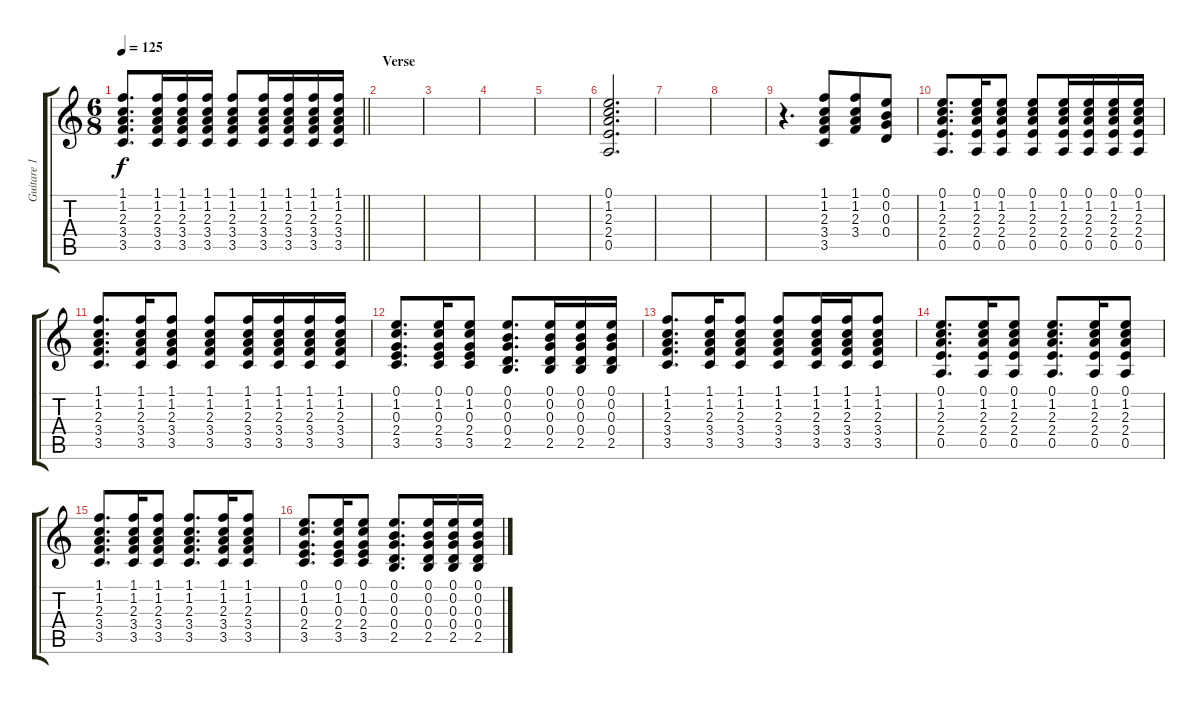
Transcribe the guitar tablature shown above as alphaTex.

\track ("Guitare 1" "Guitare 1") {instrument acousticguitarnylon}
\staff {score tabs}
\tuning (E4 B3 G3 D3 A2 E2) {hide}
\ts (6 8)
\tempo 125
\clef g2
\barLineRight lightlight
\ks c
(1.1 1.2 2.3 3.4 3.5).8{d dy f} (1.1 1.2 2.3 3.4 3.5).16 (1.1 1.2 2.3 3.4 3.5).16 (1.1 1.2 2.3 3.4 3.5).16 (1.1 1.2 2.3 3.4 3.5).8 (1.1 1.2 2.3 3.4 3.5).16 (1.1 1.2 2.3 3.4 3.5).16 (1.1 1.2 2.3 3.4 3.5).16 (1.1 1.2 2.3 3.4 3.5).16 |
\section ("" "Verse")
|
|
|
|
(0.1 1.2 2.3 2.4 0.5).2{d} |
|
|
r.4{d} (1.1 1.2 2.3 3.4 3.5).8 (1.1 1.2 2.3 3.4).8 (0.1 0.2 0.3 0.4).8 |
(0.1 1.2 2.3 2.4 0.5).8{d} (0.1 1.2 2.3 2.4 0.5).16 (0.1 1.2 2.3 2.4 0.5).8 (0.1 1.2 2.3 2.4 0.5).8 (0.1 1.2 2.3 2.4 0.5).16 (0.1 1.2 2.3 2.4 0.5).16 (0.1 1.2 2.3 2.4 0.5).16 (0.1 1.2 2.3 2.4 0.5).16 |
(1.1 1.2 2.3 3.4 3.5).8{d} (1.1 1.2 2.3 3.4 3.5).16 (1.1 1.2 2.3 3.4 3.5).8 (1.1 1.2 2.3 3.4 3.5).8 (1.1 1.2 2.3 3.4 3.5).16 (1.1 1.2 2.3 3.4 3.5).16 (1.1 1.2 2.3 3.4 3.5).16 (1.1 1.2 2.3 3.4 3.5).16 |
(0.1 1.2 0.3 2.4 3.5).8{d} (0.1 1.2 0.3 2.4 3.5).16 (0.1 1.2 0.3 2.4 3.5).8 (0.1 0.2 0.3 0.4 2.5).8{d} (0.1 0.2 0.3 0.4 2.5).16 (0.1 0.2 0.3 0.4 2.5).16 (0.1 0.2 0.3 0.4 2.5).16 |
(1.1 1.2 2.3 3.4 3.5).8{d} (1.1 1.2 2.3 3.4 3.5).16 (1.1 1.2 2.3 3.4 3.5).8 (1.1 1.2 2.3 3.4 3.5).8 (1.1 1.2 2.3 3.4 3.5).16 (1.1 1.2 2.3 3.4 3.5).16 (1.1 1.2 2.3 3.4 3.5).8 |
(0.1 1.2 2.3 2.4 0.5).8{d} (0.1 1.2 2.3 2.4 0.5).16 (0.1 1.2 2.3 2.4 0.5).8 (0.1 1.2 2.3 2.4 0.5).8{d} (0.1 1.2 2.3 2.4 0.5).16 (0.1 1.2 2.3 2.4 0.5).8 |
(1.1 1.2 2.3 3.4 3.5).8{d} (1.1 1.2 2.3 3.4 3.5).16 (1.1 1.2 2.3 3.4 3.5).8 (1.1 1.2 2.3 3.4 3.5).8{d} (1.1 1.2 2.3 3.4 3.5).16 (1.1 1.2 2.3 3.4 3.5).8 |
(0.1 1.2 0.3 2.4 3.5).8{d} (0.1 1.2 0.3 2.4 3.5).16 (0.1 1.2 0.3 2.4 3.5).8 (0.1 0.2 0.3 0.4 2.5).8{d} (0.1 0.2 0.3 0.4 2.5).16 (0.1 0.2 0.3 0.4 2.5).16 (0.1 0.2 0.3 0.4 2.5).16
